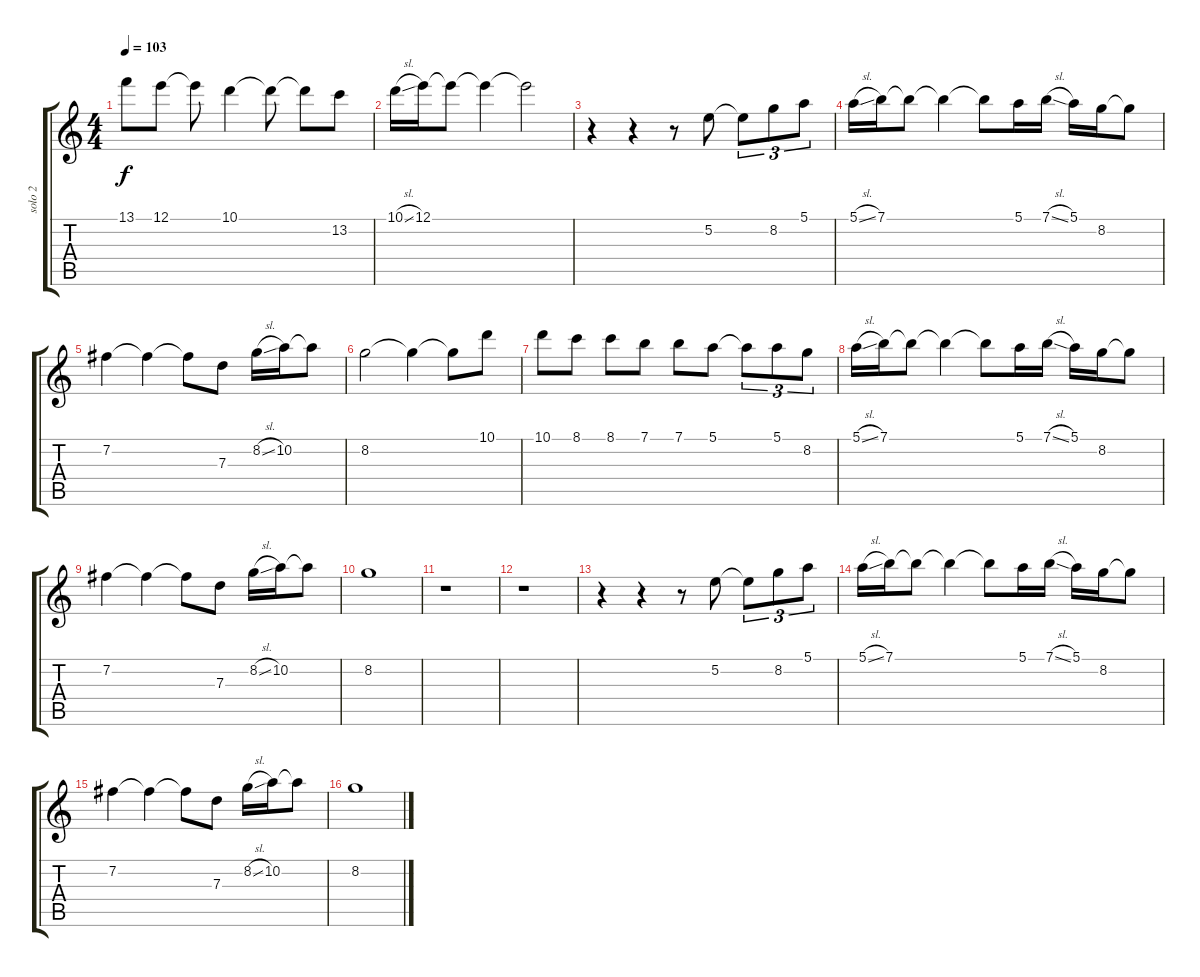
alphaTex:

\track ("solo 2" "solo 2") {instrument acousticguitarsteel}
\staff {score tabs}
\tuning (E4 B3 G3 D3 A2 E2) {hide}
\ts (4 4)
\tempo 103
\clef g2
\ks c
13.1.8{dy f} 12.1.8 12.1{t}.8 10.1.4 10.1{t}.8 10.1{t}.8 13.2.8 |
10.1{sl}.16 12.1.16 12.1{t}.8 12.1{t}.4 12.1{t}.2 |
r.4 r.4 r.8 5.2.8 5.2{t}.8{tu (3 2)} 8.2.8{tu (3 2)} 5.1.8{tu (3 2)} |
5.1{sl}.16 7.1.16 7.1{t}.8 7.1{t}.4 7.1{t}.8 5.1.16 7.1{sl}.16 5.1.16 8.2.16 8.2{t}.8 |
7.2.4 7.2{t}.4 7.2{t}.8 7.3.8 8.2{sl}.16 10.2.16 10.2{t}.8 |
8.2.2 8.2{t}.4 8.2{t}.8 10.1.8 |
10.1.8 8.1.8 8.1.8 7.1.8 7.1.8 5.1.8 5.1{t}.8{tu (3 2)} 5.1.8{tu (3 2)} 8.2.8{tu (3 2)} |
5.1{sl}.16 7.1.16 7.1{t}.8 7.1{t}.4 7.1{t}.8 5.1.16 7.1{sl}.16 5.1.16 8.2.16 8.2{t}.8 |
7.2.4 7.2{t}.4 7.2{t}.8 7.3.8 8.2{sl}.16 10.2.16 10.2{t}.8 |
8.2.1 |
r.1 |
r.1 |
r.4 r.4 r.8 5.2.8 5.2{t}.8{tu (3 2)} 8.2.8{tu (3 2)} 5.1.8{tu (3 2)} |
5.1{sl}.16 7.1.16 7.1{t}.8 7.1{t}.4 7.1{t}.8 5.1.16 7.1{sl}.16 5.1.16 8.2.16 8.2{t}.8 |
7.2.4 7.2{t}.4 7.2{t}.8 7.3.8 8.2{sl}.16 10.2.16 10.2{t}.8 |
8.2.1
